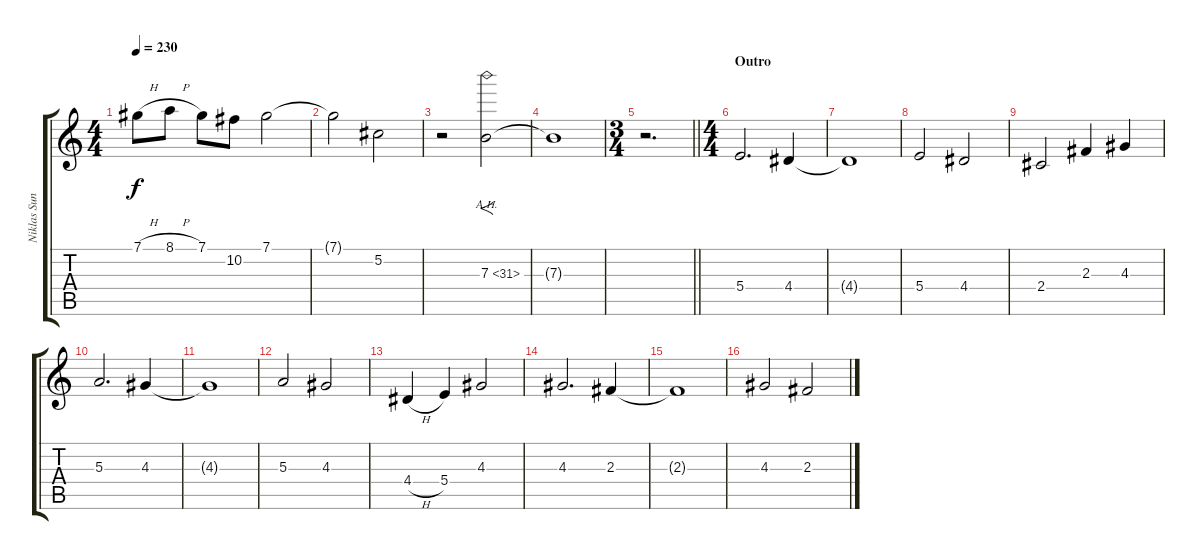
\track ("Niklas Sundin" "Niklas Sun") {instrument distortionguitar}
\staff {score tabs}
\tuning (Db4 Ab3 E3 B2 Gb2 Db2) {hide}
\ts (4 4)
\tempo 230
\clef g2
\ks c
7.1{h}.8{dy f} 8.1{h}.8 7.1.8 10.2.8 7.1.2 |
7.1{t}.2 5.2.2 |
r.2 7.3{ah 24}.2{f} |
7.3{t}.1 |
\ts (3 4)
\barLineRight lightlight
r.2{d} |
\ts (4 4)
\section ("" "Outro")
5.4.2{d instrument acousticguitarsteel} 4.4.4 |
4.4{t}.1 |
5.4.2 4.4.2 |
2.4.2 2.3.4 4.3.4 |
5.3.2{d} 4.3.4 |
4.3{t}.1 |
5.3.2 4.3.2 |
4.4{h}.4 5.4.4 4.3.2 |
4.3.2{d} 2.3.4 |
2.3{t}.1 |
4.3.2 2.3.2
